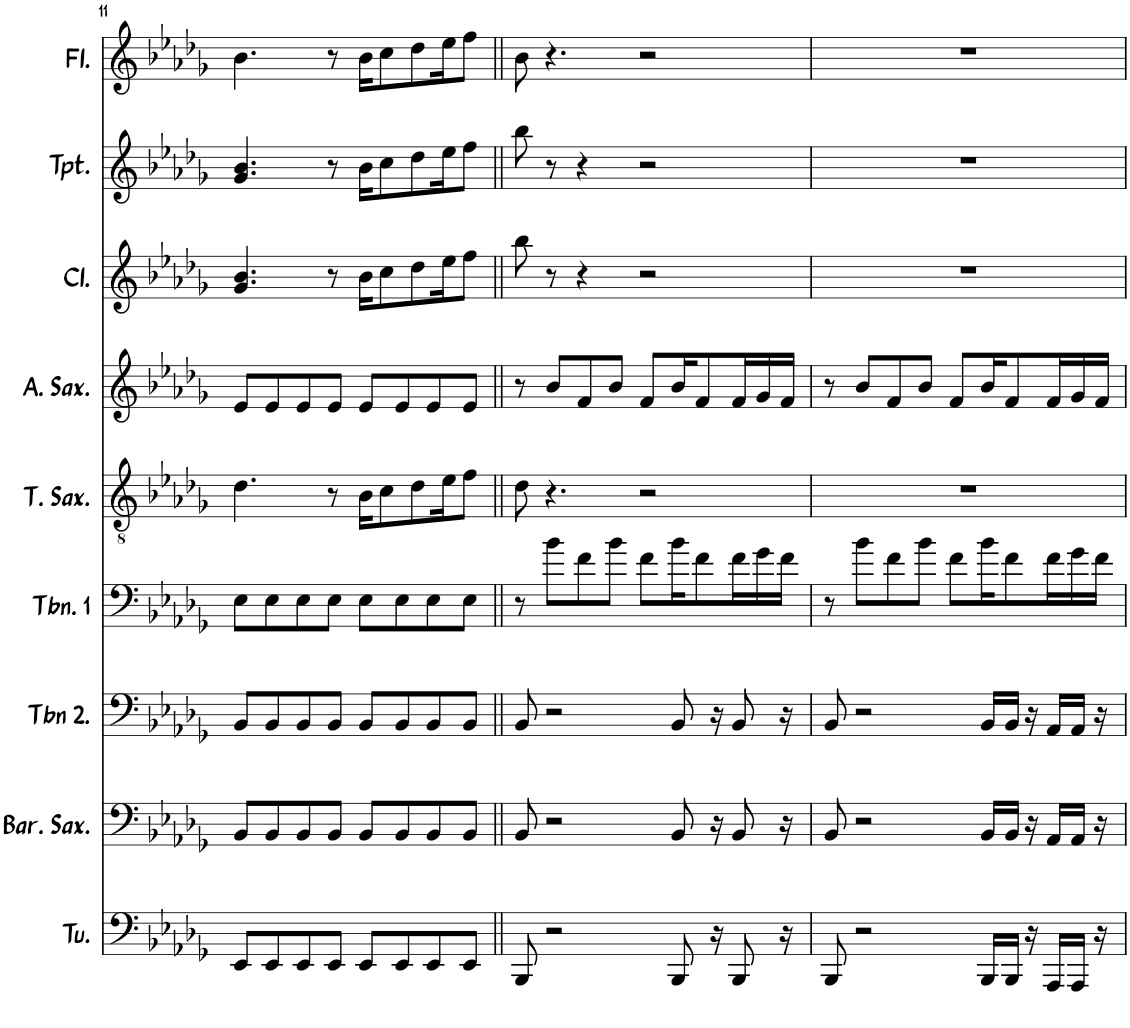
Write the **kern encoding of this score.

**kern	**kern	**kern	**kern	**kern	**kern	**kern	**kern	**kern
*part9	*part8	*part7	*part6	*part5	*part4	*part3	*part2	*part1
*staff9	*staff8	*staff7	*staff6	*staff5	*staff4	*staff3	*staff2	*staff1
*I"Tuba	*I"Baritone Saxophone	*I"Trombone 2	*I"Trombone 1	*I"Tenor Saxophone	*I"Alto Saxophone	*I"Clarinet	*I"Trumpet	*I"Flute
*I'Tu.	*I'Bar. Sax.	*I'Tbn 2.	*I'Tbn. 1	*I'T. Sax.	*I'A. Sax.	*I'Cl.	*I'Tpt.	*I'Fl.
!!LO:PB:g=z
*clefF4	*clefF4	*clefF4	*clefF4	*clefGv2	*clefG2	*clefG2	*clefG2	*clefG2
*	*ITrd12c21	*	*	*ITrd8c14	*ITrd5c9	*ITrd1c2	*ITrd1c2	*
*k[b-e-a-d-g-]	*k[b-e-a-d-g-]	*k[b-e-a-d-g-]	*k[b-e-a-d-g-]	*k[b-e-a-d-g-]	*k[b-e-a-d-g-]	*k[b-e-a-d-g-]	*k[b-e-a-d-g-]	*k[b-e-a-d-g-]
*M4/4	*M4/4	*M4/4	*M4/4	*M4/4	*M4/4	*M4/4	*M4/4	*M4/4
=11	=11	=11	=11	=11	=11	=11	=11	=11
8EE-/L	8BB-/L	8BB-/L	8E-\L	4.d-\	8e-/L	4.g-/ 4.b-/	4.g-/ 4.b-/	4.b-\
8EE-/	8BB-/	8BB-/	8E-\	.	8e-/	.	.	.
8EE-/	8BB-/	8BB-/	8E-\	.	8e-/	.	.	.
8EE-/J	8BB-/J	8BB-/J	8E-\J	8r	8e-/J	8r	8r	8r
8EE-/L	8BB-/L	8BB-/L	8E-\L	16B-\KL	8e-/L	16b-\KL	16b-\KL	16b-\KL
.	.	.	.	8c\	.	8cc\	8cc\	8cc\
8EE-/	8BB-/	8BB-/	8E-\	.	8e-/	.	.	.
.	.	.	.	8d-\	.	8dd-\	8dd-\	8dd-\
8EE-/	8BB-/	8BB-/	8E-\	.	8e-/	.	.	.
.	.	.	.	16e-\K	.	16ee-\K	16ee-\K	16ee-\K
8EE-/J	8BB-/J	8BB-/J	8E-\J	8f\J	8e-/J	8ff\J	8ff\J	8ff\J
=12||	=12||	=12||	=12||	=12||	=12||	=12||	=12||	=12||
8BBB-/	8BB-/	8BB-/	8r	8d-\	8r	8bb-\	8bb-\	8b-\
2r	2r	2r	8b-\L	4.r	8b-/L	8r	8r	4.r
.	.	.	8f\	.	8f/	4r	4r	.
.	.	.	8b-\J	.	8b-/J	.	.	.
.	.	.	8f\L	2r	8f/L	2r	2r	2r
8BBB-/	8BB-/	8BB-/	16b-\K	.	16b-/K	.	.	.
.	.	.	8f\	.	8f/	.	.	.
16r	16r	16r	.	.	.	.	.	.
8BBB-/	8BB-/	8BB-/	16f\L	.	16f/L	.	.	.
.	.	.	16g-\	.	16g-/	.	.	.
16r	16r	16r	16f\JJ	.	16f/JJ	.	.	.
=13	=13	=13	=13	=13	=13	=13	=13	=13
8BBB-/	8BB-/	8BB-/	8r	1r	8r	1r	1r	1r
2r	2r	2r	8b-\L	.	8b-/L	.	.	.
.	.	.	8f\	.	8f/	.	.	.
.	.	.	8b-\J	.	8b-/J	.	.	.
.	.	.	8f\L	.	8f/L	.	.	.
16BBB-/LL	16BB-/LL	16BB-/LL	16b-\K	.	16b-/K	.	.	.
16BBB-/JJ	16BB-/JJ	16BB-/JJ	8f\	.	8f/	.	.	.
16r	16r	16r	.	.	.	.	.	.
16AAA-/LL	16AA-/LL	16AA-/LL	16f\L	.	16f/L	.	.	.
16AAA-/JJ	16AA-/JJ	16AA-/JJ	16g-\	.	16g-/	.	.	.
16r	16r	16r	16f\JJ	.	16f/JJ	.	.	.
=	=	=	=	=	=	=	=	=
*-	*-	*-	*-	*-	*-	*-	*-	*-
